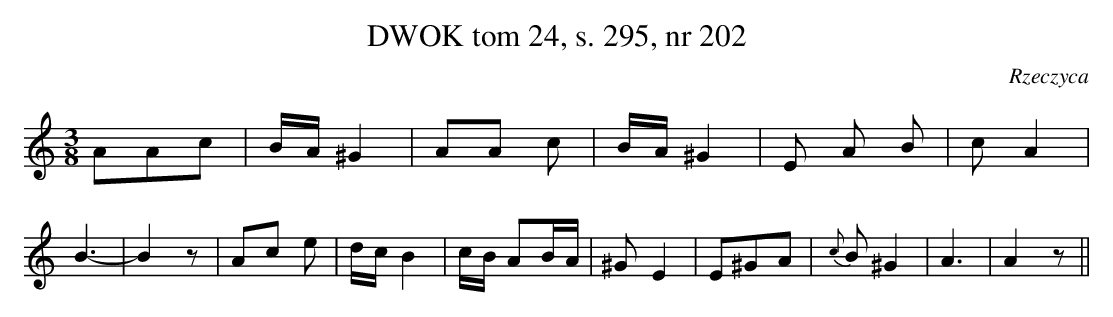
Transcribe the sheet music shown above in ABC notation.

X:1
T: DWOK tom 24, s. 295, nr 202
O: Rzeczyca
L: 1/16
M: 3/8
K: C
A2A2c2 | BA ^G4 | A2A2 c2 | BA ^G4 | E2 A2 B2 | c2 A4 |
B6-| B4z2 | A2c2 e2 | dc B4 | cB A2BA | ^G2 E4 | E2^G2A2 |{c}B2 ^G4 | A6| A4 z2 ||
